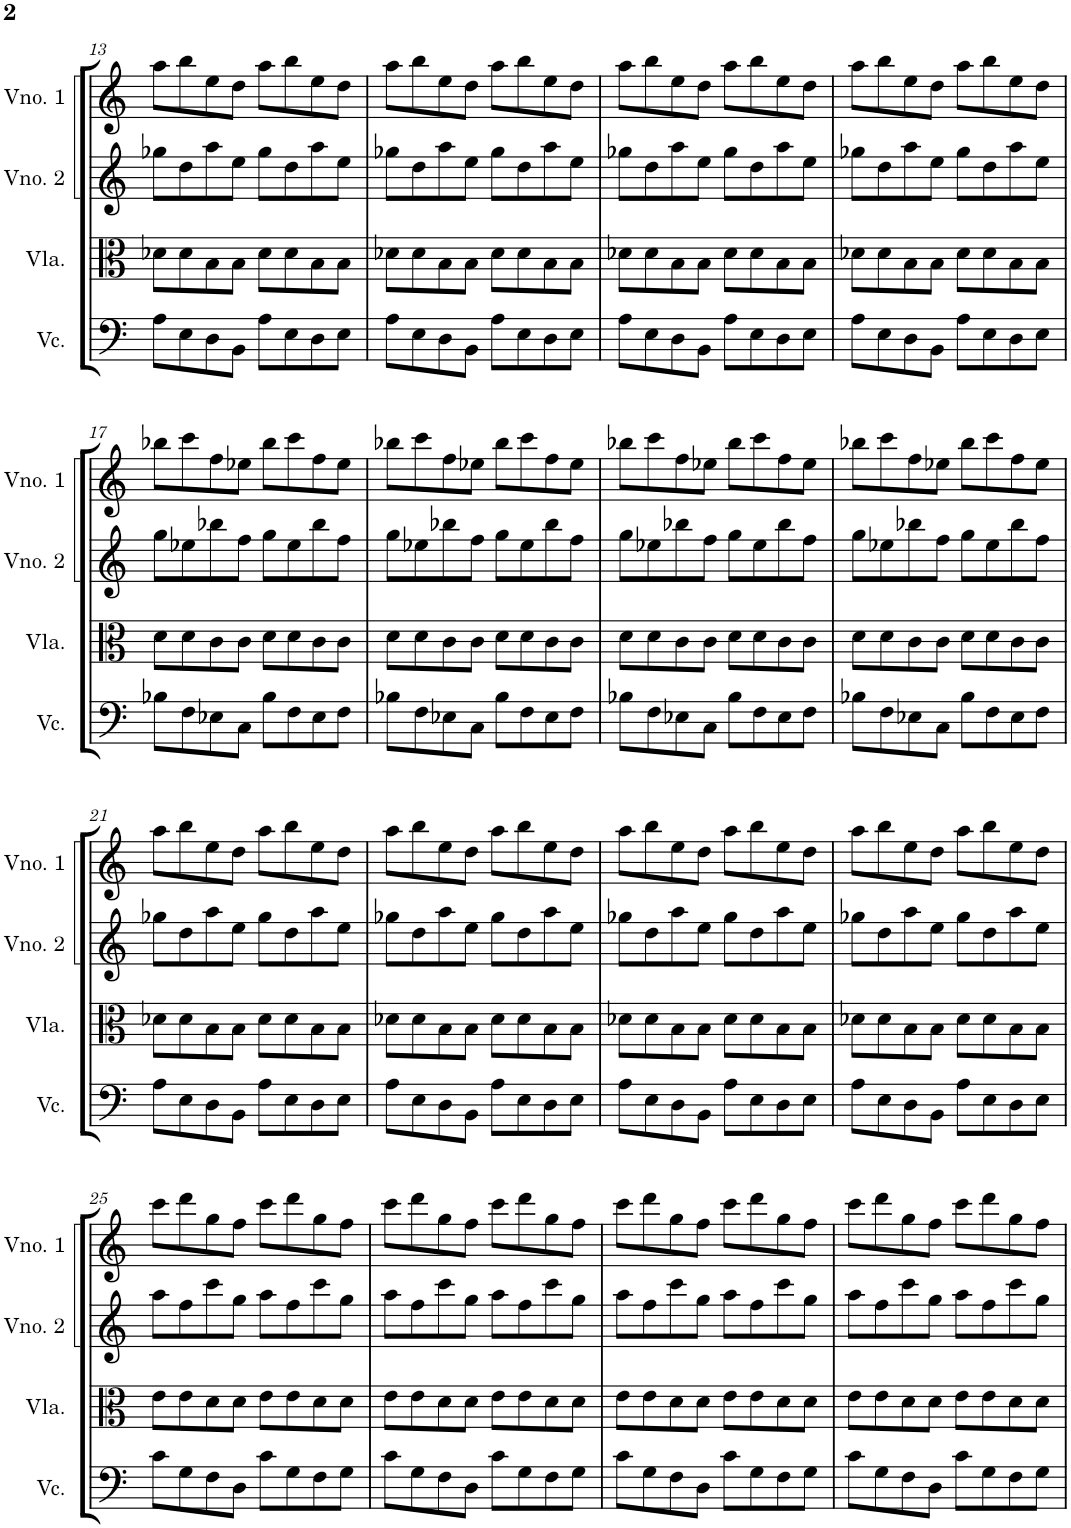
**kern	**kern	**kern	**kern
*part4	*part3	*part2	*part1
*staff4	*staff3	*staff2	*staff1
*I"Violoncelo	*I"Viola	*I"Violino 2	*I"Violino 1
*I'Vc.	*I'Vla.	*I'Vno. 2	*I'Vno. 1
!!LO:PB:g=z
*clefF4	*clefC3	*clefG2	*clefG2
*k[]	*k[]	*k[]	*k[]
*M4/4	*M4/4	*M4/4	*M4/4
=13	=13	=13	=13
8A\L	8d-X\L	8gg-X\L	8aa\L
8E\	8d-\	8dd\	8bb\
8D\	8B\	8aa\	8ee\
8BB\J	8B\J	8ee\J	8dd\J
8A\L	8d-\L	8gg-\L	8aa\L
8E\	8d-\	8dd\	8bb\
8D\	8B\	8aa\	8ee\
8E\J	8B\J	8ee\J	8dd\J
=14	=14	=14	=14
8A\L	8d-X\L	8gg-X\L	8aa\L
8E\	8d-\	8dd\	8bb\
8D\	8B\	8aa\	8ee\
8BB\J	8B\J	8ee\J	8dd\J
8A\L	8d-\L	8gg-\L	8aa\L
8E\	8d-\	8dd\	8bb\
8D\	8B\	8aa\	8ee\
8E\J	8B\J	8ee\J	8dd\J
=15	=15	=15	=15
8A\L	8d-X\L	8gg-X\L	8aa\L
8E\	8d-\	8dd\	8bb\
8D\	8B\	8aa\	8ee\
8BB\J	8B\J	8ee\J	8dd\J
8A\L	8d-\L	8gg-\L	8aa\L
8E\	8d-\	8dd\	8bb\
8D\	8B\	8aa\	8ee\
8E\J	8B\J	8ee\J	8dd\J
=16	=16	=16	=16
8A\L	8d-X\L	8gg-X\L	8aa\L
8E\	8d-\	8dd\	8bb\
8D\	8B\	8aa\	8ee\
8BB\J	8B\J	8ee\J	8dd\J
8A\L	8d-\L	8gg-\L	8aa\L
8E\	8d-\	8dd\	8bb\
8D\	8B\	8aa\	8ee\
8E\J	8B\J	8ee\J	8dd\J
!!LO:LB:g=z
=17	=17	=17	=17
8B-X\L	8d\L	8gg\L	8bb-X\L
8F\	8d\	8ee-X\	8ccc\
8E-X\	8c\	8bb-X\	8ff\
8C\J	8c\J	8ff\J	8ee-X\J
8B-\L	8d\L	8gg\L	8bb-\L
8F\	8d\	8ee-\	8ccc\
8E-\	8c\	8bb-\	8ff\
8F\J	8c\J	8ff\J	8ee-\J
=18	=18	=18	=18
8B-X\L	8d\L	8gg\L	8bb-X\L
8F\	8d\	8ee-X\	8ccc\
8E-X\	8c\	8bb-X\	8ff\
8C\J	8c\J	8ff\J	8ee-X\J
8B-\L	8d\L	8gg\L	8bb-\L
8F\	8d\	8ee-\	8ccc\
8E-\	8c\	8bb-\	8ff\
8F\J	8c\J	8ff\J	8ee-\J
=19	=19	=19	=19
8B-X\L	8d\L	8gg\L	8bb-X\L
8F\	8d\	8ee-X\	8ccc\
8E-X\	8c\	8bb-X\	8ff\
8C\J	8c\J	8ff\J	8ee-X\J
8B-\L	8d\L	8gg\L	8bb-\L
8F\	8d\	8ee-\	8ccc\
8E-\	8c\	8bb-\	8ff\
8F\J	8c\J	8ff\J	8ee-\J
=20	=20	=20	=20
8B-X\L	8d\L	8gg\L	8bb-X\L
8F\	8d\	8ee-X\	8ccc\
8E-X\	8c\	8bb-X\	8ff\
8C\J	8c\J	8ff\J	8ee-X\J
8B-\L	8d\L	8gg\L	8bb-\L
8F\	8d\	8ee-\	8ccc\
8E-\	8c\	8bb-\	8ff\
8F\J	8c\J	8ff\J	8ee-\J
!!LO:LB:g=z
=21	=21	=21	=21
8A\L	8d-X\L	8gg-X\L	8aa\L
8E\	8d-\	8dd\	8bb\
8D\	8B\	8aa\	8ee\
8BB\J	8B\J	8ee\J	8dd\J
8A\L	8d-\L	8gg-\L	8aa\L
8E\	8d-\	8dd\	8bb\
8D\	8B\	8aa\	8ee\
8E\J	8B\J	8ee\J	8dd\J
=22	=22	=22	=22
8A\L	8d-X\L	8gg-X\L	8aa\L
8E\	8d-\	8dd\	8bb\
8D\	8B\	8aa\	8ee\
8BB\J	8B\J	8ee\J	8dd\J
8A\L	8d-\L	8gg-\L	8aa\L
8E\	8d-\	8dd\	8bb\
8D\	8B\	8aa\	8ee\
8E\J	8B\J	8ee\J	8dd\J
=23	=23	=23	=23
8A\L	8d-X\L	8gg-X\L	8aa\L
8E\	8d-\	8dd\	8bb\
8D\	8B\	8aa\	8ee\
8BB\J	8B\J	8ee\J	8dd\J
8A\L	8d-\L	8gg-\L	8aa\L
8E\	8d-\	8dd\	8bb\
8D\	8B\	8aa\	8ee\
8E\J	8B\J	8ee\J	8dd\J
=24	=24	=24	=24
8A\L	8d-X\L	8gg-X\L	8aa\L
8E\	8d-\	8dd\	8bb\
8D\	8B\	8aa\	8ee\
8BB\J	8B\J	8ee\J	8dd\J
8A\L	8d-\L	8gg-\L	8aa\L
8E\	8d-\	8dd\	8bb\
8D\	8B\	8aa\	8ee\
8E\J	8B\J	8ee\J	8dd\J
!!LO:LB:g=z
=25	=25	=25	=25
8c\L	8e\L	8aa\L	8ccc\L
8G\	8e\	8ff\	8ddd\
8F\	8d\	8ccc\	8gg\
8D\J	8d\J	8gg\J	8ff\J
8c\L	8e\L	8aa\L	8ccc\L
8G\	8e\	8ff\	8ddd\
8F\	8d\	8ccc\	8gg\
8G\J	8d\J	8gg\J	8ff\J
=26	=26	=26	=26
8c\L	8e\L	8aa\L	8ccc\L
8G\	8e\	8ff\	8ddd\
8F\	8d\	8ccc\	8gg\
8D\J	8d\J	8gg\J	8ff\J
8c\L	8e\L	8aa\L	8ccc\L
8G\	8e\	8ff\	8ddd\
8F\	8d\	8ccc\	8gg\
8G\J	8d\J	8gg\J	8ff\J
=27	=27	=27	=27
8c\L	8e\L	8aa\L	8ccc\L
8G\	8e\	8ff\	8ddd\
8F\	8d\	8ccc\	8gg\
8D\J	8d\J	8gg\J	8ff\J
8c\L	8e\L	8aa\L	8ccc\L
8G\	8e\	8ff\	8ddd\
8F\	8d\	8ccc\	8gg\
8G\J	8d\J	8gg\J	8ff\J
=28	=28	=28	=28
8c\L	8e\L	8aa\L	8ccc\L
8G\	8e\	8ff\	8ddd\
8F\	8d\	8ccc\	8gg\
8D\J	8d\J	8gg\J	8ff\J
8c\L	8e\L	8aa\L	8ccc\L
8G\	8e\	8ff\	8ddd\
8F\	8d\	8ccc\	8gg\
8G\J	8d\J	8gg\J	8ff\J
=	=	=	=
*-	*-	*-	*-
